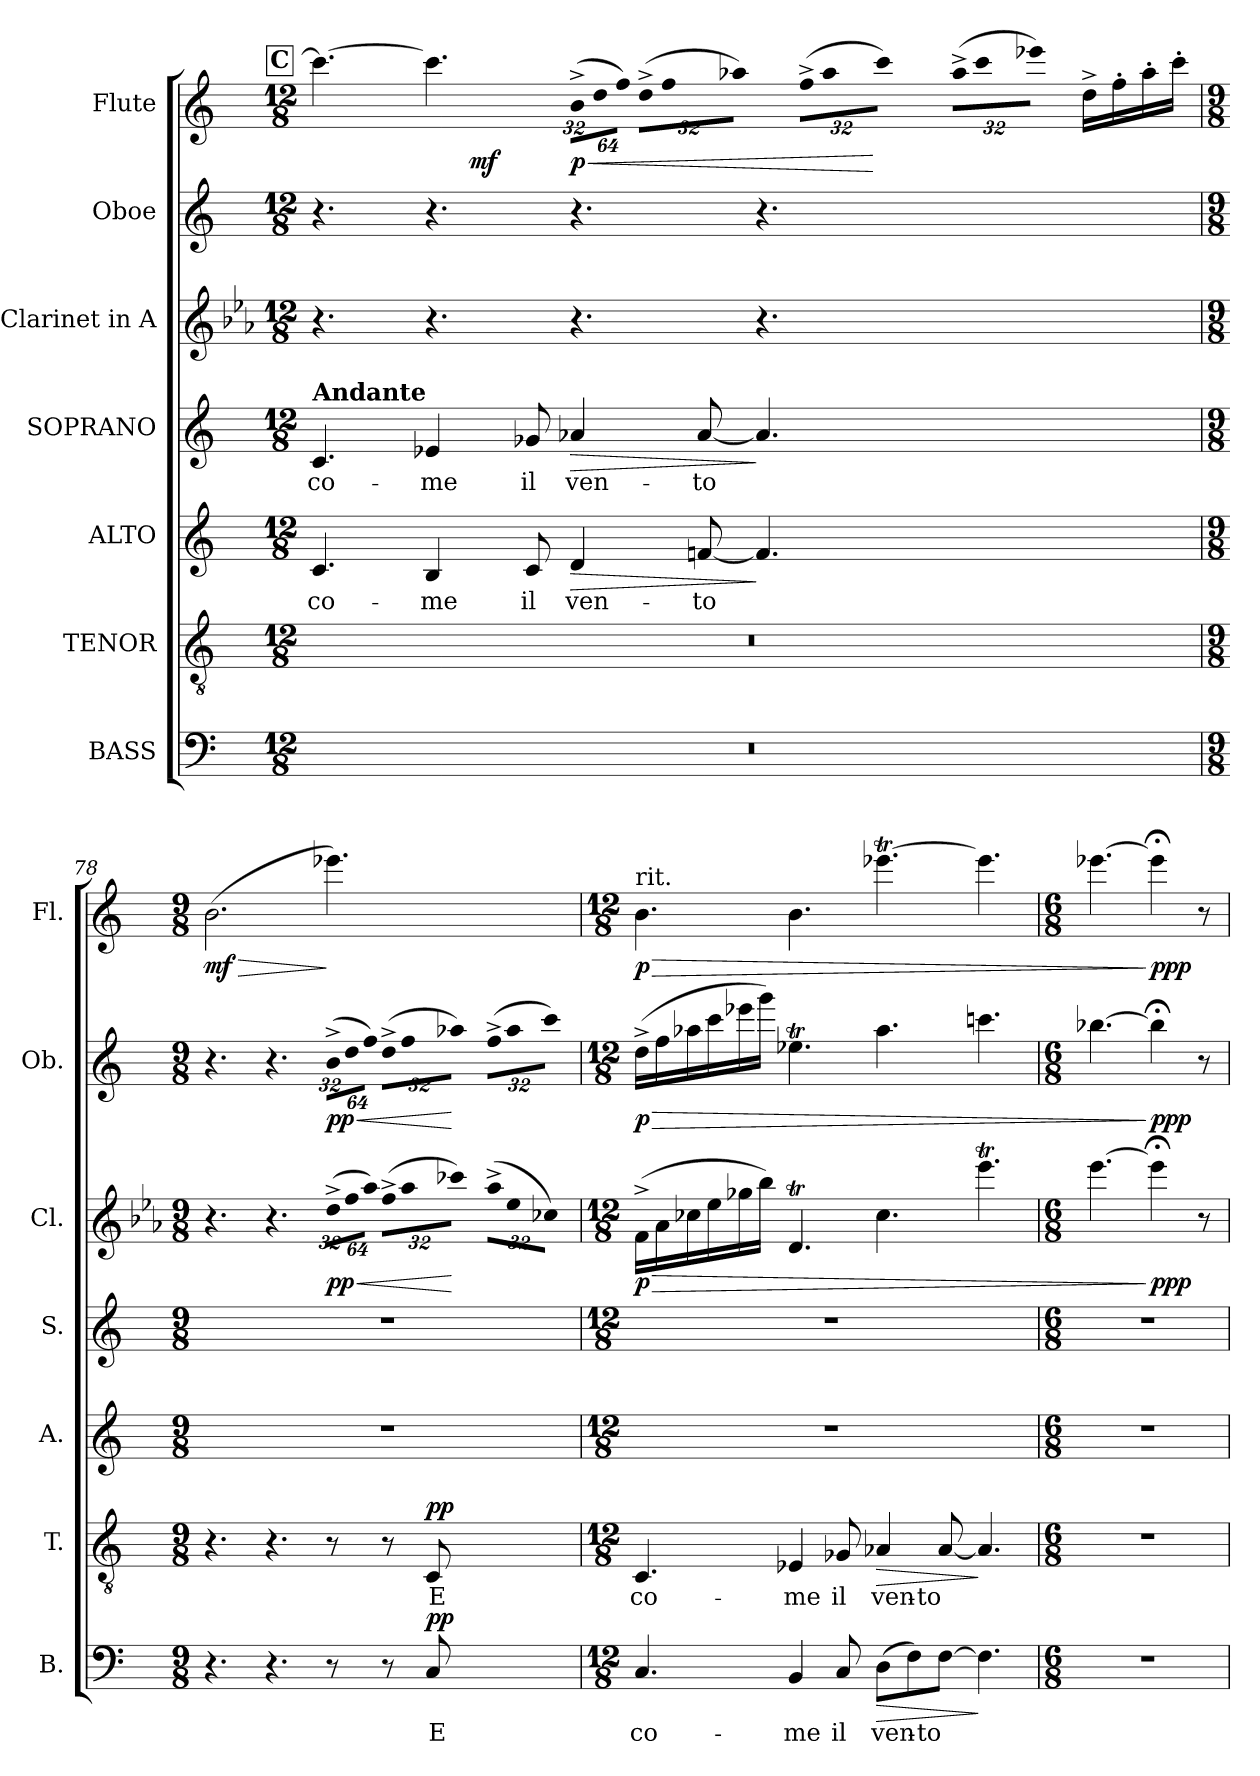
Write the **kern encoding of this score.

**kern	**text	**dynam	**kern	**text	**dynam	**kern	**text	**dynam	**kern	**text	**dynam	**kern	**dynam	**kern	**dynam	**kern	**dynam
*part7	*part7	*part7	*part6	*part6	*part6	*part5	*part5	*part5	*part4	*part4	*part4	*part3	*part3	*part2	*part2	*part1	*part1
*staff7	*staff7	*staff7	*staff6	*staff6	*staff6	*staff5	*staff5	*staff5	*staff4	*staff4	*staff4	*staff3	*staff3	*staff2	*staff2	*staff1	*staff1
*I"BASS	*	*	*I"TENOR	*	*	*I"ALTO	*	*	*I"SOPRANO	*	*	*I"Clarinet in A	*	*I"Oboe	*	*I"Flute	*
*I'B.	*	*	*I'T.	*	*	*I'A.	*	*	*I'S.	*	*	*I'Cl.	*	*I'Ob.	*	*I'Fl.	*
*clefF4	*	*	*clefGv2	*	*	*clefG2	*	*	*clefG2	*	*	*clefG2	*	*clefG2	*	*clefG2	*
*	*	*	*ITrd7c12	*	*	*	*	*	*	*	*	*ITrd2c3	*	*	*	*	*
*k[]	*	*	*k[]	*	*	*k[]	*	*	*k[]	*	*	*k[]	*	*k[]	*	*k[]	*
*C:	*	*	*C:	*	*	*C:	*	*	*C:	*	*	*C:	*	*C:	*	*C:	*
*M12/8	*	*	*M12/8	*	*	*M12/8	*	*	*M12/8	*	*	*M12/8	*	*M12/8	*	*M12/8	*
*MM80	*	*	*MM80	*	*	*MM80	*	*	*MM80	*	*	*MM80	*	*MM80	*	*MM80	*
!!LO:REH:place=s1:B:color=#000000:enc=box:fs=14.5696:t=C
=77	=77	=77	=77	=77	=77	=77	=77	=77	=77	=77	=77	=77	=77	=77	=77	=77	=77
!LO:N:vis=1	!	!	!LO:N:vis=1	!	!	!	!	!	!	!	!	!	!	!	!	!	!
!	!	!	!	!	!	!	!LO:LY:b:color=#000000	!	!	!	!	!	!	!	!	!	!
!	!	!	!	!	!	!	!	!	!	!	!	!	!	!	!	!LO:TX:a:B:t=Andante	!
!	!	!	!	!	!	!	!	!	!LO:TX:a:B:t=Andante	!	!	!	!	!	!	!	!
!	!	!	!	!	!	!	!	!	!	!LO:LY:b:color=#000000	!	!	!	!	!	!	!
*	*	*	*	*	*	*	*	*	*	*	*	*	*	*	*	*^	*
1.r	.	.	1.r	.	.	4.ci/	co-	.	4.ci/	co-	.	4.r	.	4.r	.	4.ccci\_>	4ryy	.
.	.	.	.	.	.	.	.	.	.	.	.	.	.	.	.	.	8ryy	.
!	!	!	!	!	!	!	!LO:LY:b:color=#000000	!	!	!	!	!	!	!	!	!	!	!
!	!	!	!	!	!	!	!	!	!	!LO:LY:b:color=#000000	!	!	!	!	!	!	!	!
.	.	.	.	.	.	4Bi/	-me	.	4e-Xi/	-me	.	4.r	.	4.r	.	4.ccci\]	16ryy	.
.	.	.	.	.	.	.	.	.	.	.	.	.	.	.	.	.	128ryy	.
.	.	.	.	.	.	.	.	.	.	.	.	.	.	.	.	.	256ryy	.
.	.	.	.	.	.	.	.	.	.	.	.	.	.	.	.	.	1024ryy	.
.	.	.	.	.	.	.	.	.	.	.	.	.	.	.	.	.	1ryy	mf
!	!	!	!	!	!	!	!LO:LY:b:color=#000000	!	!	!	!	!	!	!	!	!	!	!
!	!	!	!	!	!	!	!	!	!	!LO:LY:b:color=#000000	!	!	!	!	!	!	!	!
.	.	.	.	.	.	8ci/	il	.	8g-Xi/	il	.	.	.	.	.	.	.	.
!	!	!	!	!	!	!	!LO:LY:b:color=#000000	!LO:HP:b	!	!	!	!	!	!	!	!	!	!
!	!	!	!	!	!	!	!	!	!	!LO:LY:b:color=#000000	!LO:HP:b	!	!	!	!	!	!	!
*	*	*	*	*	*	*	*	*	*	*	*	*	*	*	*	*Xbrackettup	*	*
!	!	!	!	!	!	!	!	!	!	!	!	!	!	!	!	!LO:N:vis=16	!	!LO:HP:b
.	.	.	.	.	.	4di/	ven-	>	4a-Xi/	ven-	>	4.r	.	4.r	.	(512%21b^i\LL	.	< p
!	!	!	!	!	!	!	!	!	!	!	!	!	!	!	!	!LO:N:vis=16	!	!
.	.	.	.	.	.	.	.	.	.	.	.	.	.	.	.	1024%43ddi\	.	.
!	!	!	!	!	!	!	!	!	!	!	!	!	!	!	!	!LO:N:vis=16	!	!
.	.	.	.	.	.	.	.	.	.	.	.	.	.	.	.	1024%43ffi\JJ)	.	.
!	!	!	!	!	!	!	!	!	!	!	!	!	!	!	!	!LO:N:vis=16	!	!
.	.	.	.	.	.	.	.	.	.	.	.	.	.	.	.	(512%21dd^i\LL	.	.
!	!	!	!	!	!	!	!	!	!	!	!	!	!	!	!	!LO:N:vis=16	!	!
.	.	.	.	.	.	.	.	.	.	.	.	.	.	.	.	1024%43ffi\	.	.
!	!	!	!	!	!	!	!	!	!	!	!	!	!	!	!	!LO:N:vis=16	!	!
.	.	.	.	.	.	.	.	.	.	.	.	.	.	.	.	1024%43aa-Xi\JJ)	.	.
!	!	!	!	!	!	!	!LO:LY:b:color=#000000	!	!	!	!	!	!	!	!	!	!	!
!	!	!	!	!	!	!	!	!	!	!LO:LY:b:color=#000000	!	!	!	!	!	!LO:N:vis=16	!	!
.	.	.	.	.	.	[<8fni/	-to	.	[<8a-i/	-to	.	.	.	.	.	(512%21ff^i\LL	.	.
!	!	!	!	!	!	!	!	!	!	!	!	!	!	!	!	!LO:N:vis=16	!	!
.	.	.	.	.	.	.	.	.	.	.	.	.	.	.	.	1024%43aa-i\	.	.
!	!	!	!	!	!	!	!	!	!	!	!	!	!	!	!	!LO:N:vis=16	!	!
.	.	.	.	.	.	.	.	.	.	.	.	.	.	.	.	1024%43ccci\JJ)	.	.
!	!	!	!	!	!	!	!	!	!	!	!	!	!	!	!	!LO:N:vis=16	!	!
.	.	.	.	.	.	4.fi/]	.	]	4.a-i/]	.	]	4.r	.	4.r	.	(512%21aa-^i\LL	.	.
!	!	!	!	!	!	!	!	!	!	!	!	!	!	!	!	!LO:N:vis=16	!	!
.	.	.	.	.	.	.	.	.	.	.	.	.	.	.	.	1024%43ccci\	.	.
!	!	!	!	!	!	!	!	!	!	!	!	!	!	!	!	!LO:N:vis=16	!	!
.	.	.	.	.	.	.	.	.	.	.	.	.	.	.	.	1024%43eee-Xi\JJ)	.	.
.	.	.	.	.	.	.	.	.	.	.	.	.	.	.	.	16dd^i\LL	.	.
.	.	.	.	.	.	.	.	.	.	.	.	.	.	.	.	16ff'i\	.	.
.	.	.	.	.	.	.	.	.	.	.	.	.	.	.	.	16aa-'i\	.	.
.	.	.	.	.	.	.	.	.	.	.	.	.	.	.	.	16ccc'i\JJ	.	[
.	.	.	.	.	.	.	.	.	.	.	.	.	.	.	.	.	32ryy	.
.	.	.	.	.	.	.	.	.	.	.	.	.	.	.	.	.	64ryy	.
.	.	.	.	.	.	.	.	.	.	.	.	.	.	.	.	.	512.ryy	.
*	*	*	*	*	*	*	*	*	*	*	*	*	*	*	*	*v	*v	*
=78	=78	=78	=78	=78	=78	=78	=78	=78	=78	=78	=78	=78	=78	=78	=78	=78	=78
*M9/8	*	*	*M9/8	*	*	*M9/8	*	*	*M9/8	*	*	*M9/8	*	*M9/8	*	*M9/8	*
*	*	*	*	*	*	*	*	*	*	*	*	*	*	*	*	*^	*
!	!	!	!	!	!	!LO:N:vis=1	!	!	!LO:N:vis=1	!	!	!	!	!	!	!	!	!LO:HP:b
*	*	*	*	*	*	*	*	*	*	*	*	*	*	*	*	*v	*v	*
4.r	.	.	4.r	.	.	8%9r	.	.	8%9r	.	.	4.r	.	4.r	.	(2.bi\	> mf
4.r	.	.	4.r	.	.	.	.	.	.	.	.	4.r	.	4.r	.	.	.
*	*	*	*	*	*	*	*	*	*	*	*	*Xbrackettup	*	*	*	*	*
!	!	!	!	!	!	!	!	!	!	!	!	!LO:N:vis=16	!LO:HP:b	!	!	!	!
*	*	*	*	*	*	*	*	*	*	*	*	*	*	*Xbrackettup	*	*	*
!	!	!	!	!	!	!	!	!	!	!	!	!	!	!LO:N:vis=16	!LO:HP:b	!	!
8r	.	.	8r	.	.	.	.	.	.	.	.	(512%21b^i\LL	< pp	(512%21b^i\LL	< pp	4.eee-Xi\)	]
!	!	!	!	!	!	!	!	!	!	!	!	!LO:N:vis=16	!	!LO:N:vis=16	!	!	!
.	.	.	.	.	.	.	.	.	.	.	.	1024%43ddi\	.	1024%43ddi\	.	.	.
!	!	!	!	!	!	!	!	!	!	!	!	!LO:N:vis=16	!	!LO:N:vis=16	!	!	!
.	.	.	.	.	.	.	.	.	.	.	.	1024%43ffi\JJ)	.	1024%43ffi\JJ)	.	.	.
!	!	!	!	!	!	!	!	!	!	!	!	!LO:N:vis=16	!	!LO:N:vis=16	!	!	!
8r	.	.	8r	.	.	.	.	.	.	.	.	(512%21dd^i\LL	.	(512%21dd^i\LL	.	.	.
!	!	!	!	!	!	!	!	!	!	!	!	!LO:N:vis=16	!	!LO:N:vis=16	!	!	!
.	.	.	.	.	.	.	.	.	.	.	.	1024%43ffi\	.	1024%43ffi\	.	.	.
!	!	!	!	!	!	!	!	!	!	!	!	!LO:N:vis=16	!	!LO:N:vis=16	!	!	!
.	.	.	.	.	.	.	.	.	.	.	.	1024%43aa-Xi\JJ)	.	1024%43aa-Xi\JJ)	.	.	.
!	!LO:LY:b:color=#000000	!	!	!	!	!	!	!	!	!	!	!	!	!	!	!	!
!	!	!	!	!LO:LY:b:color=#000000	!	!	!	!	!	!	!	!LO:N:vis=16	!	!LO:N:vis=16	!	!	!
8Ci/	E	pp	8CCi/	E	pp	.	.	.	.	.	.	(512%21ff^i\LL	.	(512%21ff^i\LL	.	.	.
!	!	!	!	!	!	!	!	!	!	!	!	!LO:N:vis=16	!	!LO:N:vis=16	!	!	!
.	.	.	.	.	.	.	.	.	.	.	.	1024%43cci\	.	1024%43aa-i\	.	.	.
!	!	!	!	!	!	!	!	!	!	!	!	!LO:N:vis=16	!	!LO:N:vis=16	!	!	!
.	.	.	.	.	.	.	.	.	.	.	.	1024%43a-Xi\JJ)	[	1024%43ccci\JJ)	[	.	.
!!LO:PB:g=z
=79	=79	=79	=79	=79	=79	=79	=79	=79	=79	=79	=79	=79	=79	=79	=79	=79	=79
*M12/8	*	*	*M12/8	*	*	*M12/8	*	*	*M12/8	*	*	*M12/8	*	*M12/8	*	*M12/8	*
!	!LO:LY:b:color=#000000	!	!	!	!	!	!	!	!	!	!	!	!	!	!	!	!
!	!	!	!	!	!	!	!	!	!	!	!	!	!	!	!	!LO:TX:t=rit.	!
!	!	!	!	!LO:LY:b:color=#000000	!	!LO:N:vis=1	!	!	!LO:N:vis=1	!	!	!	!LO:HP:b	!	!LO:HP:b	!	!LO:HP:b
4.Ci/	co-	.	4.CCi/	co-	.	1.r	.	.	1.r	.	.	(16d^i\LL	> p	(16dd^i\LL	> p	4.bi\	> p
.	.	.	.	.	.	.	.	.	.	.	.	16fi\	.	16ffi\	.	.	.
.	.	.	.	.	.	.	.	.	.	.	.	16a-Xi\	.	16aa-Xi\	.	.	.
.	.	.	.	.	.	.	.	.	.	.	.	16cci\	.	16ccci\	.	.	.
.	.	.	.	.	.	.	.	.	.	.	.	16ee-Xi\	.	16eee-Xi\	.	.	.
.	.	.	.	.	.	.	.	.	.	.	.	16ggi\JJ)	.	16gggi\JJ)	.	.	.
!	!LO:LY:b:color=#000000	!	!	!	!	!	!	!	!	!	!	!	!	!	!	!	!
!	!	!	!	!LO:LY:b:color=#000000	!	!	!	!	!	!	!	!	!	!	!	!	!
4BBi/	-me	.	4EE-Xi/	-me	.	.	.	.	.	.	.	4.Bti/	.	4.ee-XTi\	.	4.bi\	.
!	!LO:LY:b:color=#000000	!	!	!	!	!	!	!	!	!	!	!	!	!	!	!	!
!	!	!	!	!LO:LY:b:color=#000000	!	!	!	!	!	!	!	!	!	!	!	!	!
8Ci/	il	.	8GG-Xi/	il	.	.	.	.	.	.	.	.	.	.	.	.	.
!	!LO:LY:b:color=#000000	!LO:HP:b	!	!	!	!	!	!	!	!	!	!	!	!	!	!	!
!	!	!	!	!LO:LY:b:color=#000000	!LO:HP:b	!	!	!	!	!	!	!	!	!	!	!	!
(8Di\L	ven-	>	4AA-Xi/	ven-	>	.	.	.	.	.	.	4.a-i\	.	4.aa-i\	.	[>4.eee-XTi\	.
8Fi\)	.	.	.	.	.	.	.	.	.	.	.	.	.	.	.	.	.
!	!LO:LY:b:color=#000000	!	!	!	!	!	!	!	!	!	!	!	!	!	!	!	!
!	!	!	!	!LO:LY:b:color=#000000	!	!	!	!	!	!	!	!	!	!	!	!	!
[>8Fi\J	-to	.	[<8AA-i/	-to	.	.	.	.	.	.	.	.	.	.	.	.	.
4.Fi\]	.	]	4.AA-i/]	.	]	.	.	.	.	.	.	4.cccTi\	.	4.cccni\	.	4.eee-i\]	.
=80	=80	=80	=80	=80	=80	=80	=80	=80	=80	=80	=80	=80	=80	=80	=80	=80	=80
*M6/8	*	*	*M6/8	*	*	*M6/8	*	*	*M6/8	*	*	*M6/8	*	*M6/8	*	*M6/8	*
!LO:N:vis=1	!	!	!LO:N:vis=1	!	!	!LO:N:vis=1	!	!	!LO:N:vis=1	!	!	!	!	!	!	!	!
2.r	.	.	2.r	.	.	2.r	.	.	2.r	.	.	[>4.ccci\	.	[>4.bb-Xi\	.	[>4.eee-Xi\	.
.	.	.	.	.	.	.	.	.	.	.	.	4ccc;i\]	] ppp	4bb-;i\]	] ppp	4eee-;i\]	] ppp
.	.	.	.	.	.	.	.	.	.	.	.	8r	.	8r	.	8r	.
=	=	=	=	=	=	=	=	=	=	=	=	=	=	=	=	=	=
*-	*-	*-	*-	*-	*-	*-	*-	*-	*-	*-	*-	*-	*-	*-	*-	*-	*-
